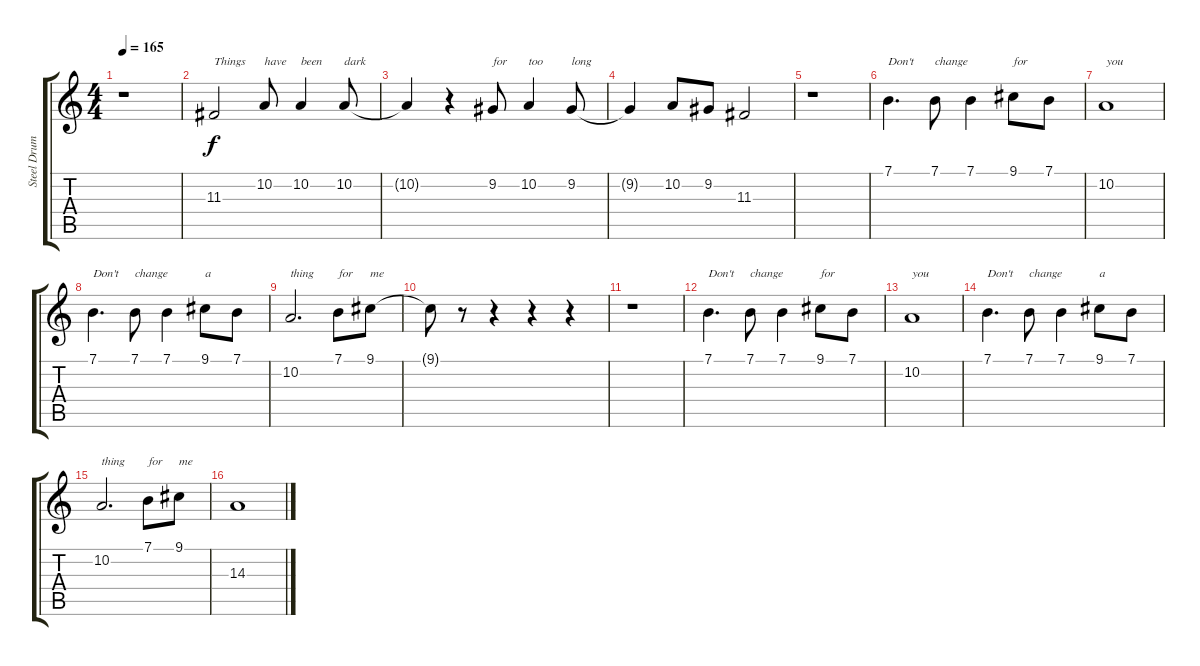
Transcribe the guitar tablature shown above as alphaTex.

\track ("Steel Drums" "Steel Drum") {instrument steeldrums}
\staff {score tabs}
\tuning (E4 B3 G3 D3 A2 E2) {hide}
\ts (4 4)
\tempo 165
\clef g2
\ks c
r.1{dy f} |
11.3.2{txt "Things"} 10.2.8{txt "have"} 10.2.4{txt "been"} 10.2.8{txt "dark"} |
10.2{t}.4 r.4 9.2.8{txt "for"} 10.2.4{txt "too"} 9.2.8{txt "long"} |
9.2{t}.4 10.2.8 9.2.8 11.3.2 |
r.1 |
7.1.4{d txt "Don't"} 7.1.8{txt "change"} 7.1.4 9.1.8{txt "for"} 7.1.8 |
10.2.1{txt "you"} |
7.1.4{d txt "Don't"} 7.1.8{txt "change"} 7.1.4 9.1.8{txt "a"} 7.1.8 |
10.2.2{d txt "thing"} 7.1.8{txt "for"} 9.1.8{txt "me"} |
9.1{t}.8 r.8 r.4 r.4 r.4 |
r.1 |
7.1.4{d txt "Don't"} 7.1.8{txt "change"} 7.1.4 9.1.8{txt "for"} 7.1.8 |
10.2.1{txt "you"} |
7.1.4{d txt "Don't"} 7.1.8{txt "change"} 7.1.4 9.1.8{txt "a"} 7.1.8 |
10.2.2{d txt "thing"} 7.1.8{txt "for"} 9.1.8{txt "me"} |
14.3.1
